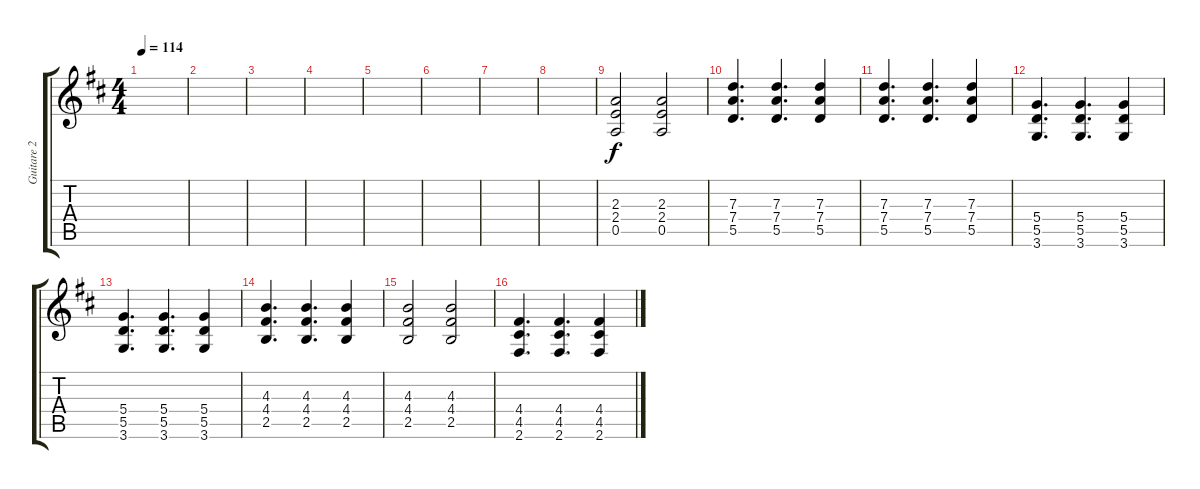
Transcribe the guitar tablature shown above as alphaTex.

\track ("Guitare 2" "Guitare 2") {instrument overdrivenguitar}
\staff {score tabs}
\tuning (E4 B3 G3 D3 A2 E2) {hide}
\ts (4 4)
\tempo 114
\clef g2
\ks d
|
|
|
|
|
|
|
|
(2.3 2.4 0.5).2 (2.3 2.4 0.5).2 |
(7.3 7.4 5.5).4{d} (7.3 7.4 5.5).4{d} (7.3 7.4 5.5).4 |
(7.3 7.4 5.5).4{d} (7.3 7.4 5.5).4{d} (7.3 7.4 5.5).4 |
(5.4 5.5 3.6).4{d} (5.4 5.5 3.6).4{d} (5.4 5.5 3.6).4 |
(5.4 5.5 3.6).4{d} (5.4 5.5 3.6).4{d} (5.4 5.5 3.6).4 |
(4.3 4.4 2.5).4{d} (4.3 4.4 2.5).4{d} (4.3 4.4 2.5).4 |
(4.3 4.4 2.5).2 (4.3 4.4 2.5).2 |
(4.4 4.5 2.6).4{d} (4.4 4.5 2.6).4{d} (4.4 4.5 2.6).4
